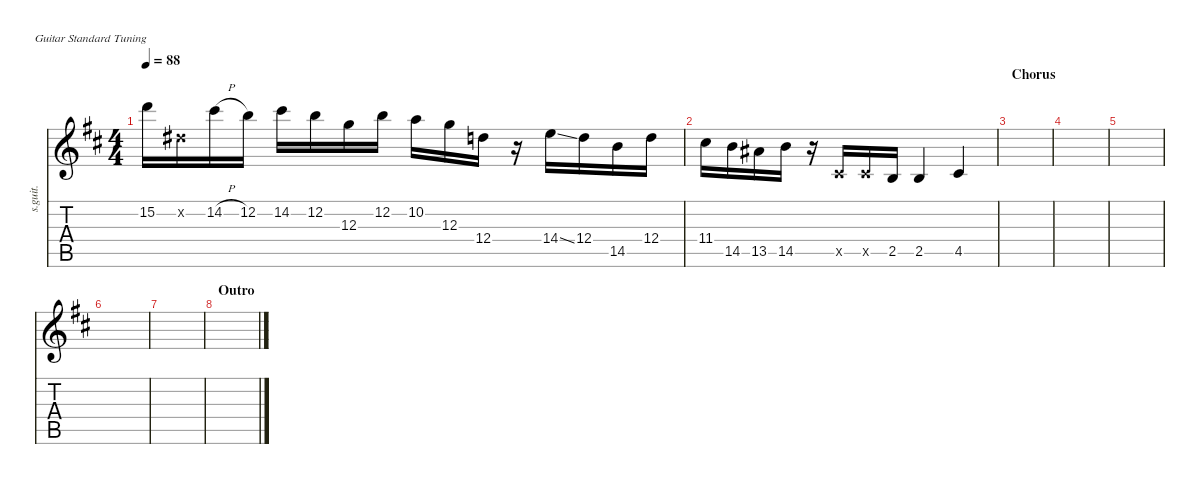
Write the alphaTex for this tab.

\defaultSystemsLayout 4
\hideDynamics
\bracketExtendMode nobrackets
\otherSystemsTrackNameOrientation horizontal
\track ("Steel Guitar" "s.guit.") {instrument acousticguitarsteel}
\staff {score tabs}
\tuning (E4 B3 G3 D3 A2 E2)
\ts (4 4)
\tempo 88
\clef g2
\ks d
15.2{acc forcenatural}.16{dy mf beam Down} 4.2{x acc #}.16{beam Down} 14.2{h acc #}.16{beam Down} 12.2{acc forcenatural}.16{beam Down} 14.2{acc #}.16{beam Down} 12.2{acc forcenatural}.16{beam Down} 12.3{acc forcenatural}.16{beam Down} 12.2{acc forcenatural}.16{beam Down} 10.2{acc forcenatural}.16{beam Down} 12.3{acc forcenatural}.16{beam Down} 12.4{acc forcenatural}.16{beam Down} r.16{beam Down} 14.4{ss acc forcenatural}.16{beam Down} 12.4{acc forcenatural}.16{beam Down} 14.5{acc forcenatural}.16{beam Down} 12.4{acc forcenatural}.16{beam Down} |
11.4{acc #}.16{beam Down} 14.5{acc forcenatural}.16{beam Down} 13.5{acc #}.16{beam Down} 14.5{acc forcenatural}.16{beam Down} r.16{beam Up} 4.5{x acc #}.16{beam Up} 4.5{x acc #}.16{beam Up} 2.5{acc forcenatural}.16{beam Up} 2.5{acc forcenatural}.4{beam Up} 4.5{acc #}.4{beam Up} |
\section ("" "Chorus")
|
|
|
|
|
\section ("" "Outro")
